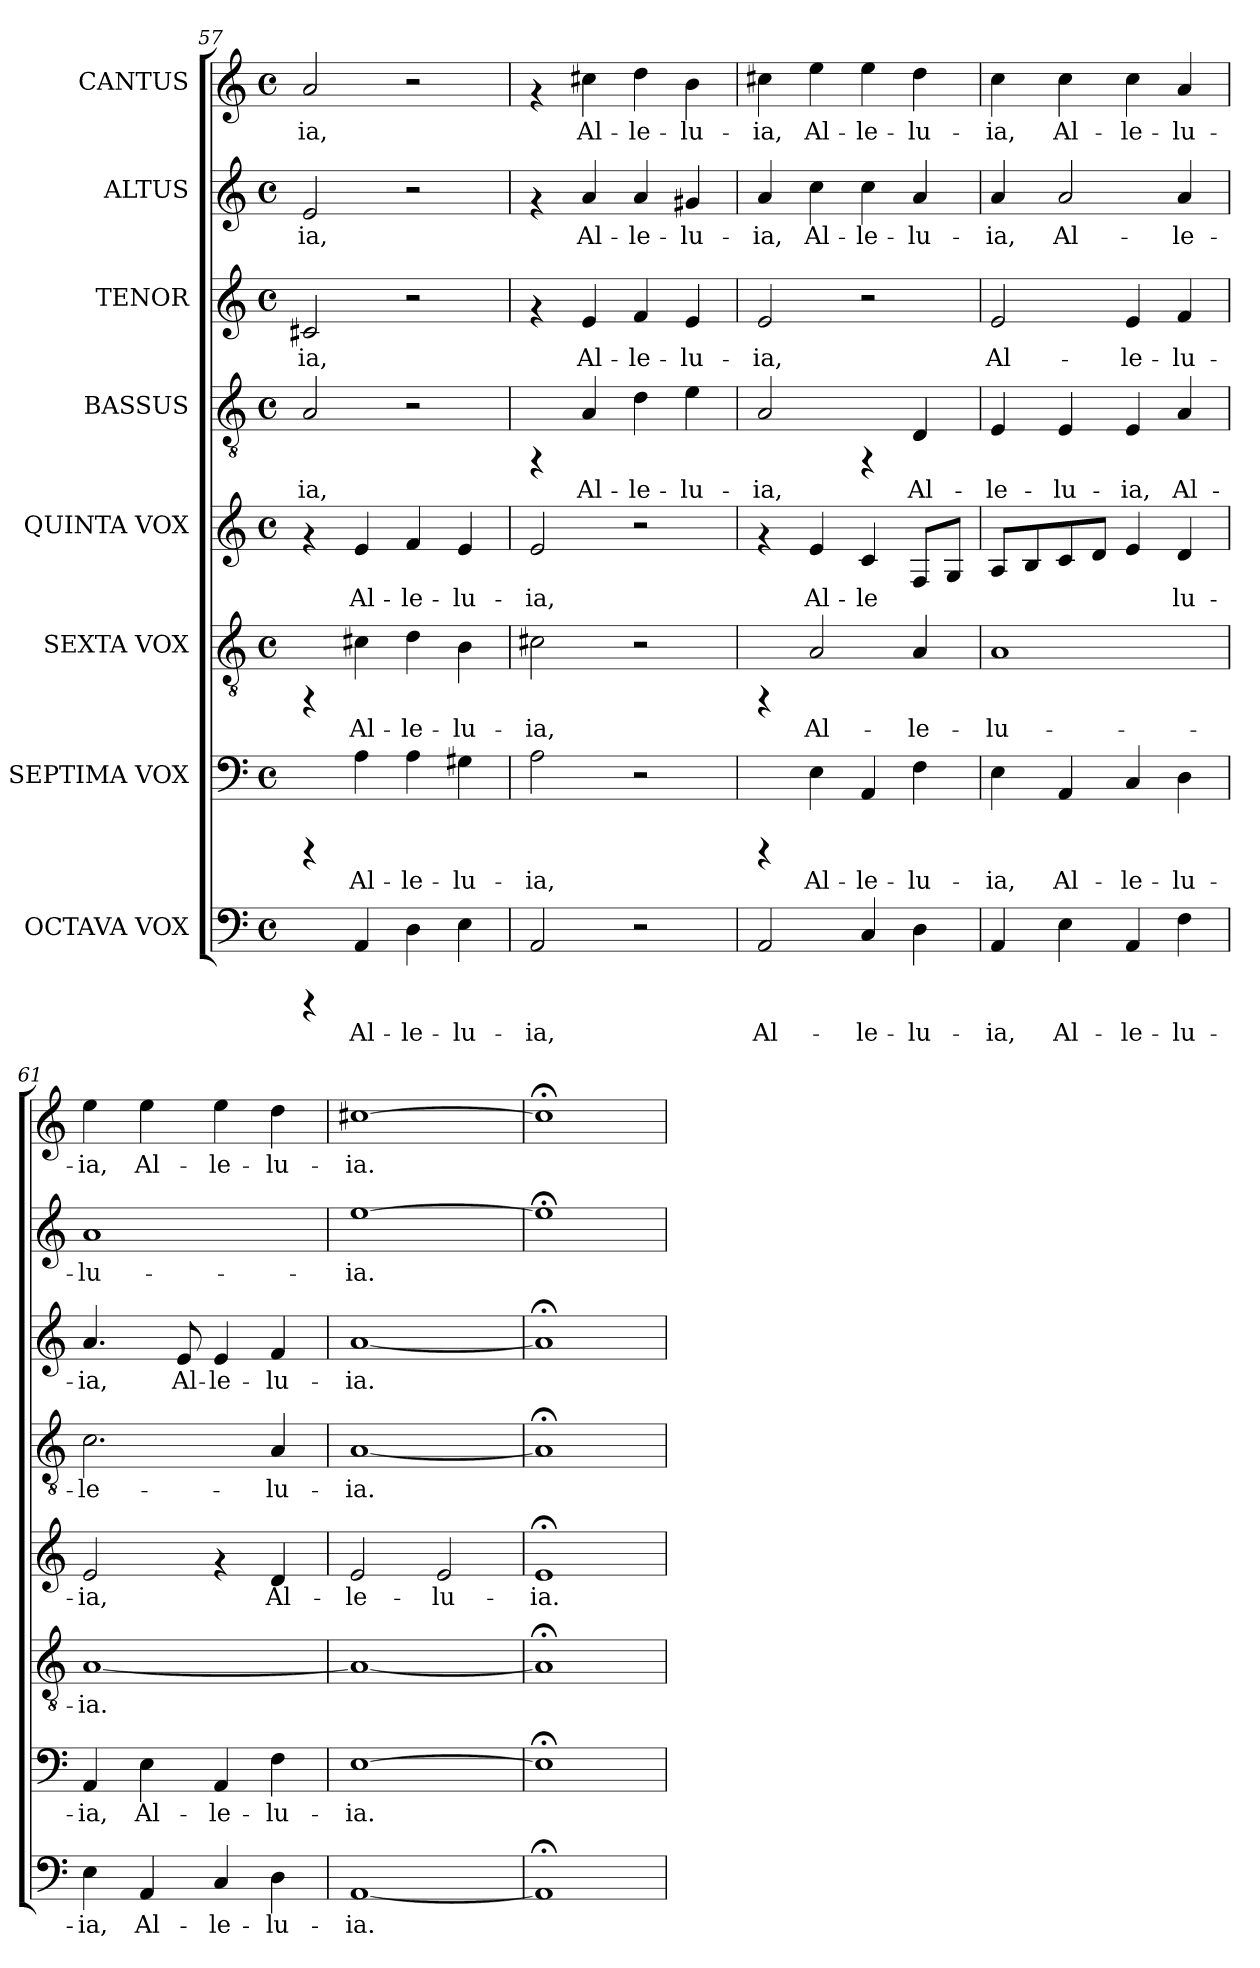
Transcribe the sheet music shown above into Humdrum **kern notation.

**kern	**text	**kern	**text	**kern	**text	**kern	**text	**kern	**text	**kern	**text	**kern	**text	**kern	**text
*part8	*part8	*part7	*part7	*part6	*part6	*part5	*part5	*part4	*part4	*part3	*part3	*part2	*part2	*part1	*part1
*staff8	*staff8	*staff7	*staff7	*staff6	*staff6	*staff5	*staff5	*staff4	*staff4	*staff3	*staff3	*staff2	*staff2	*staff1	*staff1
*I"OCTAVA VOX	*	*I"SEPTIMA VOX	*	*I"SEXTA VOX	*	*I"QUINTA VOX	*	*I"BASSUS	*	*I"TENOR	*	*I"ALTUS	*	*I"CANTUS	*
*clefF4	*	*clefF4	*	*clefGv2	*	*clefG2	*	*clefGv2	*	*clefG2	*	*clefG2	*	*clefG2	*
*k[]	*	*k[]	*	*k[]	*	*k[]	*	*k[]	*	*k[]	*	*k[]	*	*k[]	*
*C:	*	*C:	*	*C:	*	*C:	*	*C:	*	*C:	*	*C:	*	*C:	*
*M4/4	*	*M4/4	*	*M4/4	*	*M4/4	*	*M4/4	*	*M4/4	*	*M4/4	*	*M4/4	*
*met(c)	*	*met(c)	*	*met(c)	*	*met(c)	*	*met(c)	*	*met(c)	*	*met(c)	*	*met(c)	*
=57	=57	=57	=57	=57	=57	=57	=57	=57	=57	=57	=57	=57	=57	=57	=57
!	!	!	!	!	!	!	!	!	!LO:LY:b:rj	!	!LO:LY:b:rj	!	!LO:LY:b:rj	!	!LO:LY:b:rj
4rCCC	.	4rCCC	.	4rFF	.	4rf	.	2A/	-ia,	2c#X/	-ia,	2e/	-ia,	2a/	-ia,
!	!LO:LY:b:cj	!	!LO:LY:b:cj	!	!LO:LY:b:cj	!	!LO:LY:b:rj	!	!	!	!	!	!	!	!
4AA/	Al-	4A\	Al-	4c#X\	Al-	4e/	Al-	.	.	.	.	.	.	.	.
!	!LO:LY:b:cj	!	!LO:LY:b:cj	!	!LO:LY:b:cj	!	!LO:LY:b:rj	!	!	!	!	!	!	!	!
4D\	-le-	4A\	-le-	4d\	-le-	4f/	-le-	2r	.	2r	.	2r	.	2r	.
!	!LO:LY:b:cj	!	!LO:LY:b:cj	!	!LO:LY:b:cj	!	!LO:LY:b:rj	!	!	!	!	!	!	!	!
4E\	-lu-	4G#X\	-lu-	4B\	-lu-	4e/	-lu-	.	.	.	.	.	.	.	.
=58	=58	=58	=58	=58	=58	=58	=58	=58	=58	=58	=58	=58	=58	=58	=58
!	!LO:LY:b:cj	!	!LO:LY:b:cj	!	!LO:LY:b:cj	!	!LO:LY:b:rj	!	!	!	!	!	!	!	!
2AA/	-ia,	2A\	-ia,	2c#X\	-ia,	2e/	-ia,	4rFF	.	4rf	.	4rf	.	4rf	.
!	!	!	!	!	!	!	!	!	!LO:LY:b:rj	!	!LO:LY:b:rj	!	!LO:LY:b:rj	!	!LO:LY:b:rj
.	.	.	.	.	.	.	.	4A/	Al-	4e/	Al-	4a/	Al-	4cc#X\	Al-
!	!	!	!	!	!	!	!	!	!LO:LY:b:rj	!	!LO:LY:b:rj	!	!LO:LY:b:rj	!	!LO:LY:b:rj
2r	.	2r	.	2r	.	2r	.	4d\	-le-	4f/	-le-	4a/	-le-	4dd\	-le-
!	!	!	!	!	!	!	!	!	!LO:LY:b:rj	!	!LO:LY:b:rj	!	!LO:LY:b:rj	!	!LO:LY:b:rj
.	.	.	.	.	.	.	.	4e\	-lu-	4e/	-lu-	4g#X/	-lu-	4b\	-lu-
=59	=59	=59	=59	=59	=59	=59	=59	=59	=59	=59	=59	=59	=59	=59	=59
!	!LO:LY:b:cj	!	!	!	!	!	!	!	!LO:LY:b:rj	!	!LO:LY:b:rj	!	!LO:LY:b:rj	!	!LO:LY:b:rj
2AA/	Al-	4rCCC	.	4rFF	.	4rf	.	2A/	-ia,	2e/	-ia,	4a/	-ia,	4cc#\	-ia,
!	!	!	!LO:LY:b:cj	!	!LO:LY:b:cj	!	!LO:LY:b:rj	!	!	!	!	!	!LO:LY:b:rj	!	!LO:LY:b:rj
.	.	4E\	Al-	2A/	Al-	4e/	Al-	.	.	.	.	4cc\	Al-	4ee\	Al-
!	!LO:LY:b:cj	!	!LO:LY:b:cj	!	!	!	!LO:LY:b:rj	!	!	!	!	!	!LO:LY:b:rj	!	!LO:LY:b:rj
4C/	-le-	4AA/	-le-	.	.	4c/	-le-	4rFF	.	2r	.	4cc\	-le-	4ee\	-le-
!	!LO:LY:b:cj	!	!LO:LY:b:cj	!	!LO:LY:b:cj	!	!LO:LY:b:rj	!	!LO:LY:b:rj	!	!	!	!LO:LY:b:rj	!	!LO:LY:b:rj
4D\	-lu-	4F\	-lu-	4A/	-le-	8F/L	--	4D/	Al-	.	.	4a/	-lu-	4dd\	-lu-
!	!	!	!	!	!	!	!LO:LY:b:rj	!	!	!	!	!	!	!	!
.	.	.	.	.	.	8G/J	--	.	.	.	.	.	.	.	.
=60	=60	=60	=60	=60	=60	=60	=60	=60	=60	=60	=60	=60	=60	=60	=60
!	!LO:LY:b:cj	!	!LO:LY:b:cj	!	!LO:LY:b:cj	!	!LO:LY:b:rj	!	!LO:LY:b:rj	!	!LO:LY:b:rj	!	!LO:LY:b:rj	!	!LO:LY:b:rj
4AA/	-ia,	4E\	-ia,	1A	-lu-	8A/L	--	4E/	-le-	2e/	Al-	4a/	-ia,	4cc\	-ia,
!	!	!	!	!	!	!	!LO:LY:b:rj	!	!	!	!	!	!	!	!
.	.	.	.	.	.	8B/	--	.	.	.	.	.	.	.	.
!	!LO:LY:b:cj	!	!LO:LY:b:cj	!	!	!	!LO:LY:b:rj	!	!LO:LY:b:rj	!	!	!	!LO:LY:b:rj	!	!LO:LY:b:rj
4E\	Al-	4AA/	Al-	.	.	8c/	--	4E/	-lu-	.	.	2a/	Al-	4cc\	Al-
!	!	!	!	!	!	!	!LO:LY:b:rj	!	!	!	!	!	!	!	!
.	.	.	.	.	.	8d/J	--	.	.	.	.	.	.	.	.
!	!LO:LY:b:cj	!	!LO:LY:b:cj	!	!	!	!LO:LY:b:rj	!	!LO:LY:b:rj	!	!LO:LY:b:rj	!	!	!	!LO:LY:b:rj
4AA/	-le-	4C/	-le-	.	.	4e/	--	4E/	-ia,	4e/	-le-	.	.	4cc\	-le-
!	!LO:LY:b:cj	!	!LO:LY:b:cj	!	!	!	!LO:LY:b:rj	!	!LO:LY:b:rj	!	!LO:LY:b:rj	!	!LO:LY:b:rj	!	!LO:LY:b:rj
4F\	-lu-	4D\	-lu-	.	.	4d/	-lu-	4A/	Al-	4f/	-lu-	4a/	-le-	4a/	-lu-
=61	=61	=61	=61	=61	=61	=61	=61	=61	=61	=61	=61	=61	=61	=61	=61
!	!LO:LY:b:cj	!	!LO:LY:b:cj	!	!LO:LY:b:cj	!	!LO:LY:b:rj	!	!LO:LY:b:rj	!	!LO:LY:b:rj	!	!LO:LY:b:rj	!	!LO:LY:b:rj
4E\	-ia,	4AA/	-ia,	[<1A	-ia.	2e/	-ia,	2.c\	-le-	4.a/	-ia,	1a	-lu-	4ee\	-ia,
!	!LO:LY:b:cj	!	!LO:LY:b:cj	!	!	!	!	!	!	!	!	!	!	!	!LO:LY:b:rj
4AA/	Al-	4E\	Al-	.	.	.	.	.	.	.	.	.	.	4ee\	Al-
!	!	!	!	!	!	!	!	!	!	!	!LO:LY:b:rj	!	!	!	!
.	.	.	.	.	.	.	.	.	.	8e/	Al-	.	.	.	.
!	!LO:LY:b:cj	!	!LO:LY:b:cj	!	!	!	!	!	!	!	!LO:LY:b:rj	!	!	!	!LO:LY:b:rj
4C/	-le-	4AA/	-le-	.	.	4rf	.	.	.	4e/	-le-	.	.	4ee\	-le-
!	!LO:LY:b:cj	!	!LO:LY:b:cj	!	!	!	!LO:LY:b:rj	!	!LO:LY:b:rj	!	!LO:LY:b:rj	!	!	!	!LO:LY:b:rj
4D\	-lu-	4F\	-lu-	.	.	4d/	Al-	4A/	-lu-	4f/	-lu-	.	.	4dd\	-lu-
=62	=62	=62	=62	=62	=62	=62	=62	=62	=62	=62	=62	=62	=62	=62	=62
!	!LO:LY:b:cj	!	!LO:LY:b:cj	!	!LO:LY:b:cj	!	!LO:LY:b:rj	!	!LO:LY:b:rj	!	!LO:LY:b:rj	!	!LO:LY:b:rj	!	!LO:LY:b:rj
[<1AA	-ia.	[>1E	-ia.	1A_<	.	2e/	-le-	[<1A	-ia.	[<1a	-ia.	[>1ee	-ia.	[>1cc#X	-ia.
!	!	!	!	!	!	!	!LO:LY:b:rj	!	!	!	!	!	!	!	!
.	.	.	.	.	.	2e/	-lu-	.	.	.	.	.	.	.	.
=63	=63	=63	=63	=63	=63	=63	=63	=63	=63	=63	=63	=63	=63	=63	=63
!	!LO:LY:b:cj	!	!LO:LY:b:cj	!	!LO:LY:b:cj	!	!LO:LY:b:rj	!	!LO:LY:b:rj	!	!LO:LY:b:rj	!	!LO:LY:b:rj	!	!LO:LY:b:rj
1AA;<]	.	1E;<]	.	1A;<]	.	1e;<	-ia.	1A;<]	.	1a;<]	.	1ee;<]	.	1cc#;<]	.
=!	=!	=!	=!	=!	=!	=!	=!	=!	=!	=!	=!	=!	=!	=!	=!
*-	*-	*-	*-	*-	*-	*-	*-	*-	*-	*-	*-	*-	*-	*-	*-
